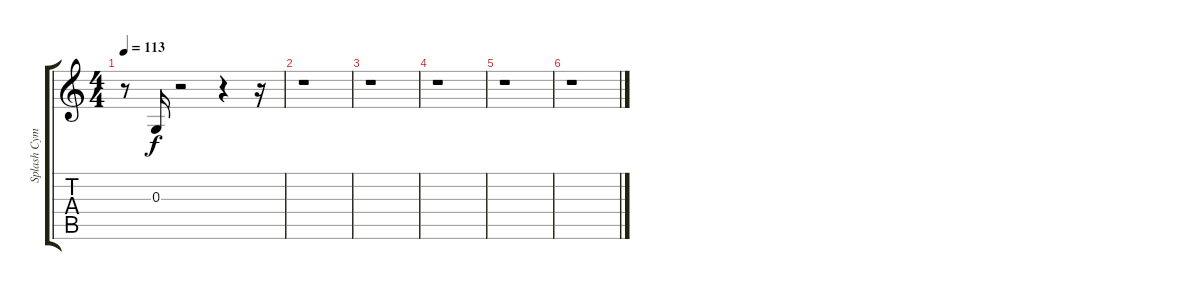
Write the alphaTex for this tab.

\track ("Splash Cymbal" "Splash Cym") {instrument acousticgrandpiano}
\staff {score tabs}
\tuning (E4 B3 G3 D3 A2 E2) {hide}
\ts (4 4)
\tempo 113
\clef g2
\ks c
r.8{dy f} 0.3.16 r.2 r.4 r.16 |
r.1 |
r.1 |
r.1 |
r.1 |
r.1
